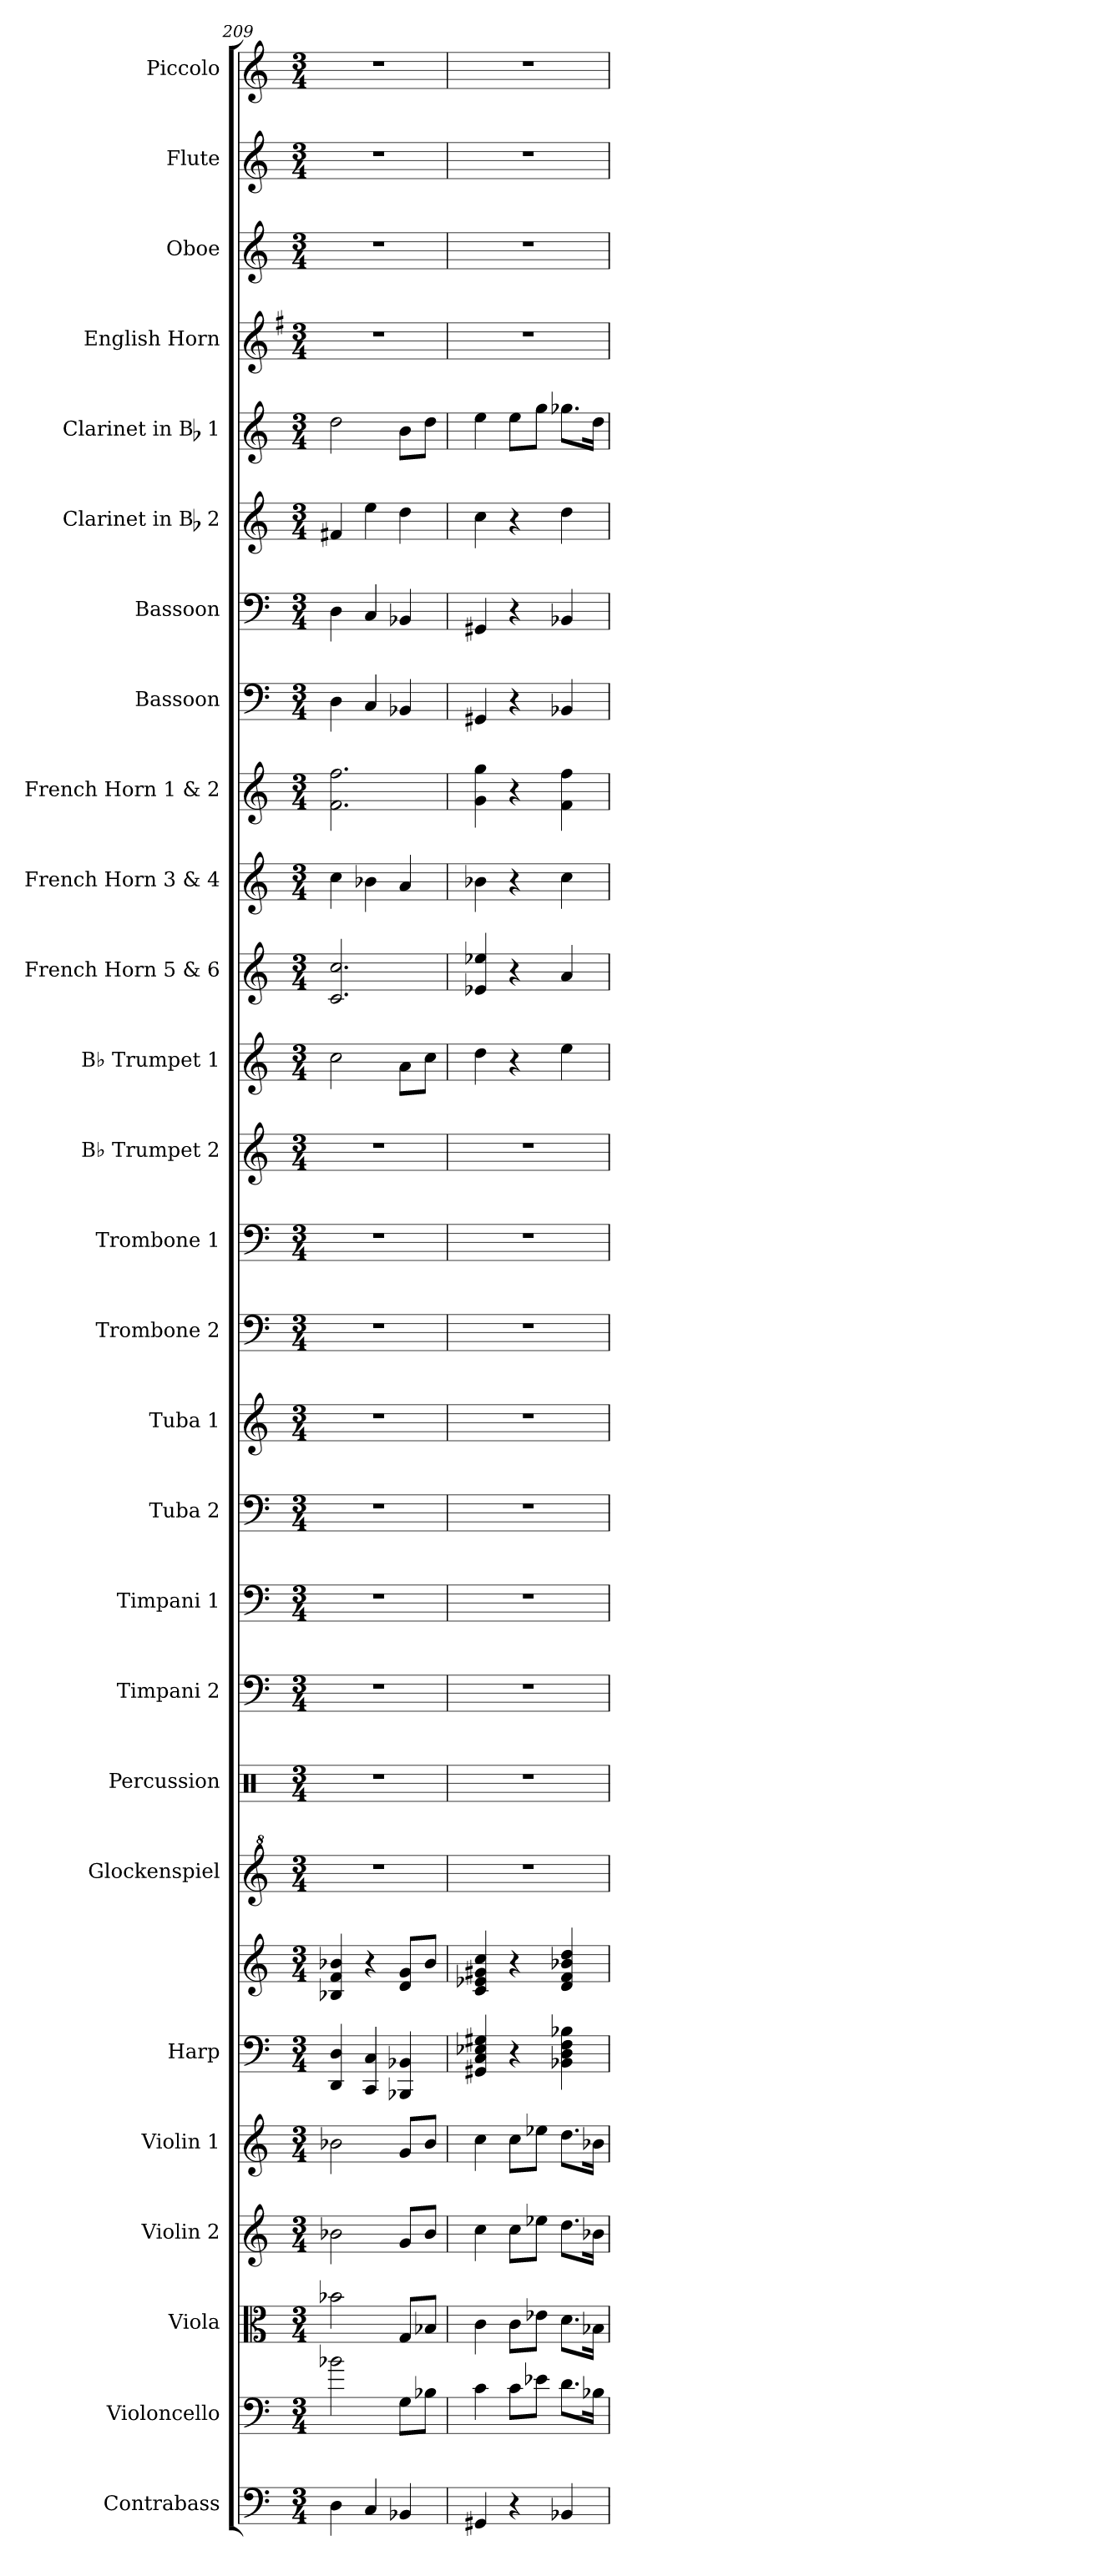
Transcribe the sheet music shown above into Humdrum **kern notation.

**kern	**kern	**kern	**kern	**kern	**kern	**kern	**kern	**kern	**kern	**kern	**kern	**kern	**kern	**kern	**kern	**kern	**kern	**kern	**kern	**kern	**kern	**kern	**kern	**kern	**kern	**kern	**kern
*part27	*part26	*part25	*part24	*part23	*part22	*part22	*part21	*part20	*part19	*part18	*part17	*part16	*part15	*part14	*part13	*part12	*part11	*part10	*part9	*part8	*part7	*part6	*part5	*part4	*part3	*part2	*part1
*staff28	*staff27	*staff26	*staff25	*staff24	*staff23	*staff22	*staff21	*staff20	*staff19	*staff18	*staff17	*staff16	*staff15	*staff14	*staff13	*staff12	*staff11	*staff10	*staff9	*staff8	*staff7	*staff6	*staff5	*staff4	*staff3	*staff2	*staff1
*I"Contrabass	*I"Violoncello	*I"Viola	*I"Violin 2	*I"Violin 1	*I"Harp	*	*I"Glockenspiel	*I"Percussion	*I"Timpani 2	*I"Timpani 1	*I"Tuba 2	*I"Tuba 1	*I"Trombone 2	*I"Trombone 1	*I"B♭ Trumpet 2	*I"B♭ Trumpet 1	*I"French Horn 5 &amp; 6	*I"French Horn 3 &amp; 4	*I"French Horn 1 &amp; 2	*I"Bassoon	*I"Bassoon	*I"Clarinet in Bb 2	*I"Clarinet in Bb 1	*I"English Horn	*I"Oboe	*I"Flute	*I"Piccolo
*I'Cbs.	*I'Vlc.	*I'Vla.	*I'Vln. 2	*I'Vln. 1	*I'Hrp.	*	*I'Glk.	*I'Perc.	*I'Timp. 2	*I'Timp. 1	*I'Tba. 2	*I'Tba. 1	*I'Tbn. 2	*I'Tbn. 1	*I'B♭ Tpt. 2	*I'B♭ Tpt. 1	*I'F Hn. 5 &amp; 6	*I'F Hn. 3 &amp; 4	*I'F Hn. 1 &amp; 2	*I'Bsn.	*I'Bsn.	*	*	*I'Eng Hn.	*I'Ob.	*I'Fl.	*I'Pic.
*clefF4	*clefF4	*clefC3	*clefG2	*clefG2	*clefF4	*clefG2	*clefG^2	*clefX	*clefF4	*clefF4	*clefF4	*clefG2	*clefF4	*clefF4	*clefG2	*clefG2	*clefG2	*clefG2	*clefG2	*clefF4	*clefF4	*clefG2	*clefG2	*clefG2	*clefG2	*clefG2	*clefG2
*	*	*	*	*	*	*	*	*	*	*	*	*	*	*	*ITrd1c2	*ITrd1c2	*ITrd4c7	*ITrd4c7	*ITrd4c7	*	*	*ITrd-5c-8	*ITrd-5c-8	*ITrd4c7	*	*	*
*k[]	*k[]	*k[]	*k[]	*k[]	*k[]	*k[]	*k[]	*k[]	*k[]	*k[]	*k[]	*k[]	*k[]	*k[]	*k[b-e-]	*k[b-e-]	*k[b-]	*k[b-]	*k[b-]	*k[]	*k[]	*k[b-e-a-d-]	*k[b-e-a-d-]	*k[]	*k[]	*k[]	*k[]
*M3/4	*M3/4	*M3/4	*M3/4	*M3/4	*M3/4	*M3/4	*M3/4	*M3/4	*M3/4	*M3/4	*M3/4	*M3/4	*M3/4	*M3/4	*M3/4	*M3/4	*M3/4	*M3/4	*M3/4	*M3/4	*M3/4	*M3/4	*M3/4	*M3/4	*M3/4	*M3/4	*M3/4
=209	=209	=209	=209	=209	=209	=209	=209	=209	=209	=209	=209	=209	=209	=209	=209	=209	=209	=209	=209	=209	=209	=209	=209	=209	=209	=209	=209
4D\	2b-X\	2b-X\	2b-X\	2b-X\	4DD/ 4D/	4B-X/ 4f/ 4b-X/	2.r	2.r	2.r	2.r	2.r	2.r	2.r	2.r	2.r	2b-\	2.F/ 2.f/	4f\	2.B-\ 2.b-\	4D\	4D\	4ddn/	2bb-\	2.r	2.r	2.r	2.r
4C/	.	.	.	.	4CC/ 4C/	4r	.	.	.	.	.	.	.	.	.	.	.	4e-X\	.	4C/	4C/	4ccc\	.	.	.	.	.
4BB-X/	8G\L	8G/L	8g/L	8g/L	4BBB-X/ 4BB-X/	8d/ 8g/L	.	.	.	.	.	.	.	.	.	8g\L	.	4d/	.	4BB-X/	4BB-X/	4bb-\	8gg\L	.	.	.	.
.	8B-X\J	8B-X/J	8b-/J	8b-/J	.	8b-/J	.	.	.	.	.	.	.	.	.	8b-\J	.	.	.	.	.	.	8bb-\J	.	.	.	.
=210	=210	=210	=210	=210	=210	=210	=210	=210	=210	=210	=210	=210	=210	=210	=210	=210	=210	=210	=210	=210	=210	=210	=210	=210	=210	=210	=210
4GG#X/	4c\	4c\	4cc\	4cc\	4GG#X/ 4C/ 4E-X/ 4G#X/	4c/ 4e-X/ 4g#X/ 4cc/	2.r	2.r	2.r	2.r	2.r	2.r	2.r	2.r	2.r	4cc\	4A-X/ 4a-X/	4e-X\	4c\ 4cc\	4GG#X/	4GG#X/	4aa-\	4ccc\	2.r	2.r	2.r	2.r
4r	8c\L	8c\L	8cc\L	8cc\L	4r	4r	.	.	.	.	.	.	.	.	.	4r	4r	4r	4r	4r	4r	4r	8ccc\L	.	.	.	.
.	8e-X\J	8e-X\J	8ee-X\J	8ee-X\J	.	.	.	.	.	.	.	.	.	.	.	.	.	.	.	.	.	.	8eee-\J	.	.	.	.
4BB-X/	8.d\L	8.d\L	8.dd\L	8.dd\L	4BB-X\ 4D\ 4F\ 4B-X\	4d/ 4f/ 4b-X/ 4dd/	.	.	.	.	.	.	.	.	.	4dd\	4d/	4f\	4B-\ 4b-\	4BB-X/	4BB-X/	4bb-\	8.eee--X\L	.	.	.	.
.	16B-X\Jk	16B-X\Jk	16b-X\Jk	16b-X\Jk	.	.	.	.	.	.	.	.	.	.	.	.	.	.	.	.	.	.	16bb-\Jk	.	.	.	.
=	=	=	=	=	=	=	=	=	=	=	=	=	=	=	=	=	=	=	=	=	=	=	=	=	=	=	=
*-	*-	*-	*-	*-	*-	*-	*-	*-	*-	*-	*-	*-	*-	*-	*-	*-	*-	*-	*-	*-	*-	*-	*-	*-	*-	*-	*-
